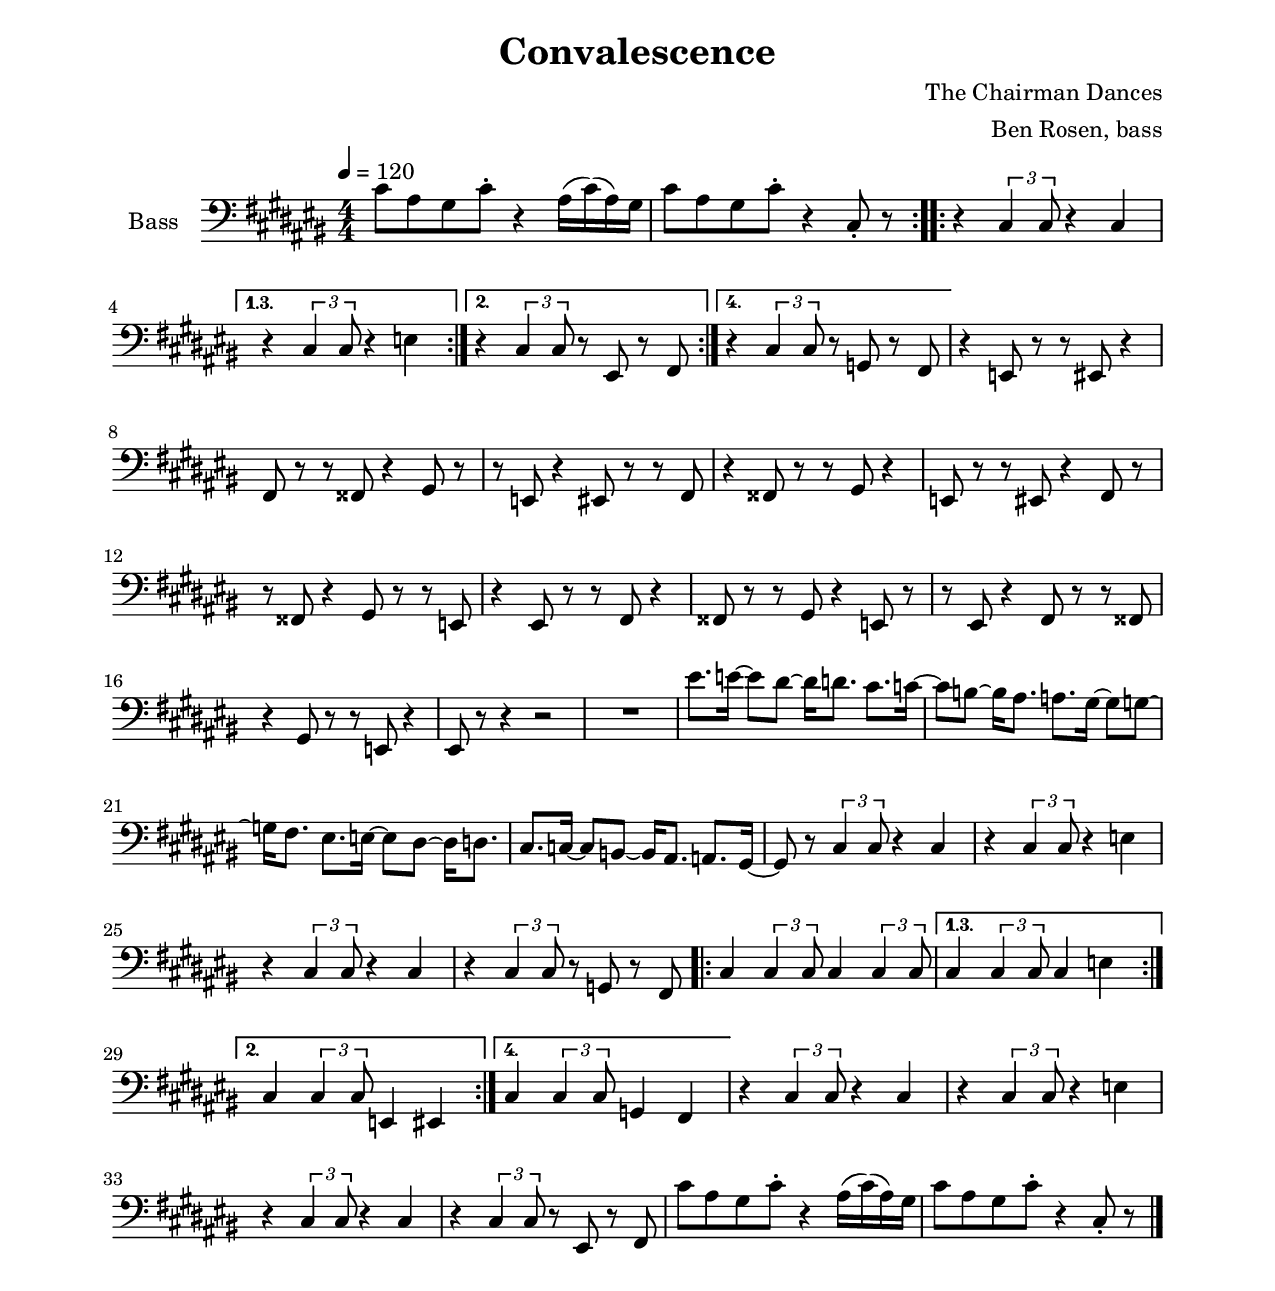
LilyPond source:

\version "2.24.0"

\include "settings.ily"

\header {
  title = "Convalescence"
  composer = "The Chairman Dances"
  arranger = "Ben Rosen, bass"
}

riff = \relative cs' {
  | cs8 as gs cs -. r4 as16 ( cs ) ( as ) gs
  | cs8 as gs cs -. r4 cs,8 -. r
}

music = \relative cs {
  \clef "bass"
  \tempo 4 = 120
  \key cs \major

  \repeat volta 2 {
    \riff
  }

  \repeat volta 4 {
    | r4 \tuplet 3/2 { cs cs8 } r4 cs

    \alternative {
      \volta 1,3 {
        | r4 \tuplet 3/2 { cs cs8 } r4 e
      }

      \volta 2 {
        | r4 \tuplet 3/2 { cs cs8 } r es, r fs
      }

      \volta 4 {
        | r4 \tuplet 3/2 { cs' cs8 } r g r fs
      }
    }
  }

  | r4 e8 r r es r4
  | fs8 r r fss r4 gs8 r
  | r8 e r4 es8 r r fs
  | r4 fss8 r r gs r4

  | e8 r r es r4 fs8 r
  | r8 fss r4 gs8 r r e
  | r4 es8 r r fs r4
  | fss8 r r gs r4 e8 r

  | r8 es r4 fs8 r r fss
  | r4 gs8 r r e r4
  | es8 r r4 r2
  | R1

  | es''8. e16 ~ e8 ds ~ ds16 d8. cs c16 ~
  | c8 b ~ b16 as8. a gs16 ~ gs8 g ~
  | g16 fs8. es e16 ~ e8 ds ~ ds16 d8.
  | cs8. c16 ~ c8 b ~ b16 as8. a gs16 ~

  | gs8 r \tuplet 3/2 { cs4 cs8 } r4 cs4
  | r4 \tuplet 3/2 { cs cs8 } r4 e
  | r4 \tuplet 3/2 { cs cs8 } r4 cs
  | r4 \tuplet 3/2 { cs cs8 } r g r fs

  \repeat volta 4 {
    | cs'4 \tuplet 3/2 { cs cs8 } cs4 \tuplet 3/2 { cs cs8 }
    \alternative {
      \volta 1,3 {
        | cs4 \tuplet 3/2 { cs cs8 } cs4 e
      }

      \volta 2 {
        | cs4 \tuplet 3/2 { cs4 cs8 } e,4 es
      }

      \volta 4 {
        | cs'4 \tuplet 3/2 { cs4 cs8 } g4 fs
      }
    }
  }

  | r4 \tuplet 3/2 { cs'4 cs8 } r4 cs
  | r4 \tuplet 3/2 { cs4 cs8 } r4 e
  | r4 \tuplet 3/2 { cs4 cs8 } r4 cs
  | r4 \tuplet 3/2 { cs4 cs8 } r es, r fs

  \riff

  \bar "|."
}

\score {
  \new Staff \with {
    instrumentName = "Bass"
    \numericTimeSignature
  } {
    \compressMMRests
    \music
  }
}
